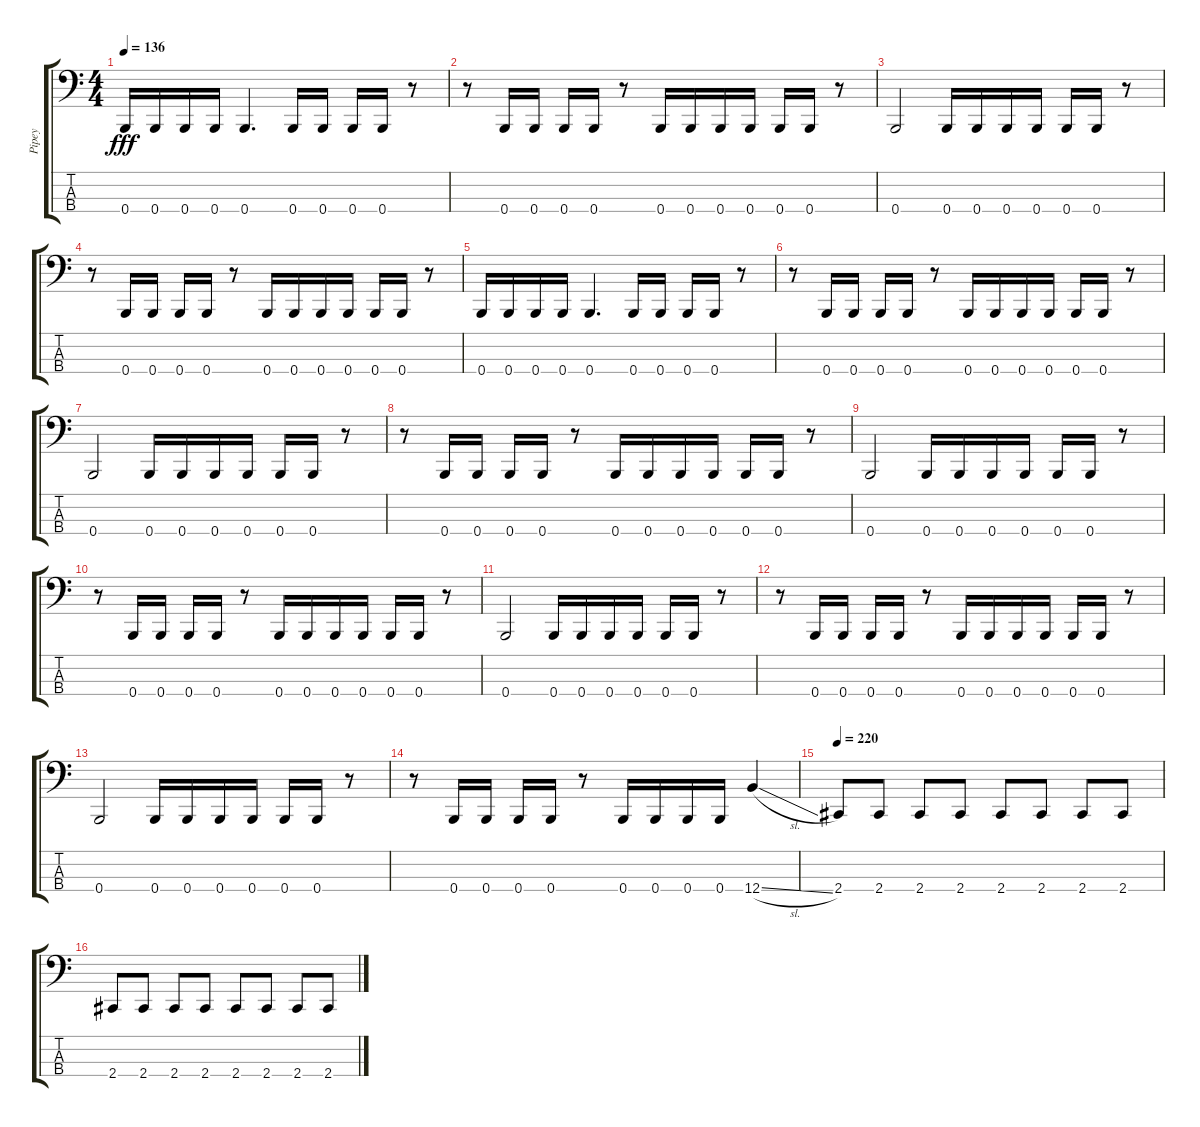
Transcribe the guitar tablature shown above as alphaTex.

\track ("Pipey" "Pipey") {instrument electricbasspick}
\staff {score tabs}
\tuning (E2 B1 Gb1 B0) {hide}
\ts (4 4)
\tempo 136
\clef f4
\ks c
0.4.16{dy fff} 0.4.16 0.4.16 0.4.16 0.4.4{d} 0.4.16 0.4.16 0.4.16 0.4.16 r.8 |
r.8 0.4.16 0.4.16 0.4.16 0.4.16 r.8 0.4.16 0.4.16 0.4.16 0.4.16 0.4.16 0.4.16 r.8 |
0.4.2 0.4.16 0.4.16 0.4.16 0.4.16 0.4.16 0.4.16 r.8 |
r.8 0.4.16 0.4.16 0.4.16 0.4.16 r.8 0.4.16 0.4.16 0.4.16 0.4.16 0.4.16 0.4.16 r.8 |
0.4.16 0.4.16 0.4.16 0.4.16 0.4.4{d} 0.4.16 0.4.16 0.4.16 0.4.16 r.8 |
r.8 0.4.16 0.4.16 0.4.16 0.4.16 r.8 0.4.16 0.4.16 0.4.16 0.4.16 0.4.16 0.4.16 r.8 |
0.4.2 0.4.16 0.4.16 0.4.16 0.4.16 0.4.16 0.4.16 r.8 |
r.8 0.4.16 0.4.16 0.4.16 0.4.16 r.8 0.4.16 0.4.16 0.4.16 0.4.16 0.4.16 0.4.16 r.8 |
0.4.2 0.4.16 0.4.16 0.4.16 0.4.16 0.4.16 0.4.16 r.8 |
r.8 0.4.16 0.4.16 0.4.16 0.4.16 r.8 0.4.16 0.4.16 0.4.16 0.4.16 0.4.16 0.4.16 r.8 |
0.4.2 0.4.16 0.4.16 0.4.16 0.4.16 0.4.16 0.4.16 r.8 |
r.8 0.4.16 0.4.16 0.4.16 0.4.16 r.8 0.4.16 0.4.16 0.4.16 0.4.16 0.4.16 0.4.16 r.8 |
0.4.2 0.4.16 0.4.16 0.4.16 0.4.16 0.4.16 0.4.16 r.8 |
r.8 0.4.16 0.4.16 0.4.16 0.4.16 r.8 0.4.16 0.4.16 0.4.16 0.4.16 12.4{sl}.4 |
\tempo 220
2.4.8 2.4.8 2.4.8 2.4.8 2.4.8 2.4.8 2.4.8 2.4.8 |
2.4.8 2.4.8 2.4.8 2.4.8 2.4.8 2.4.8 2.4.8 2.4.8
